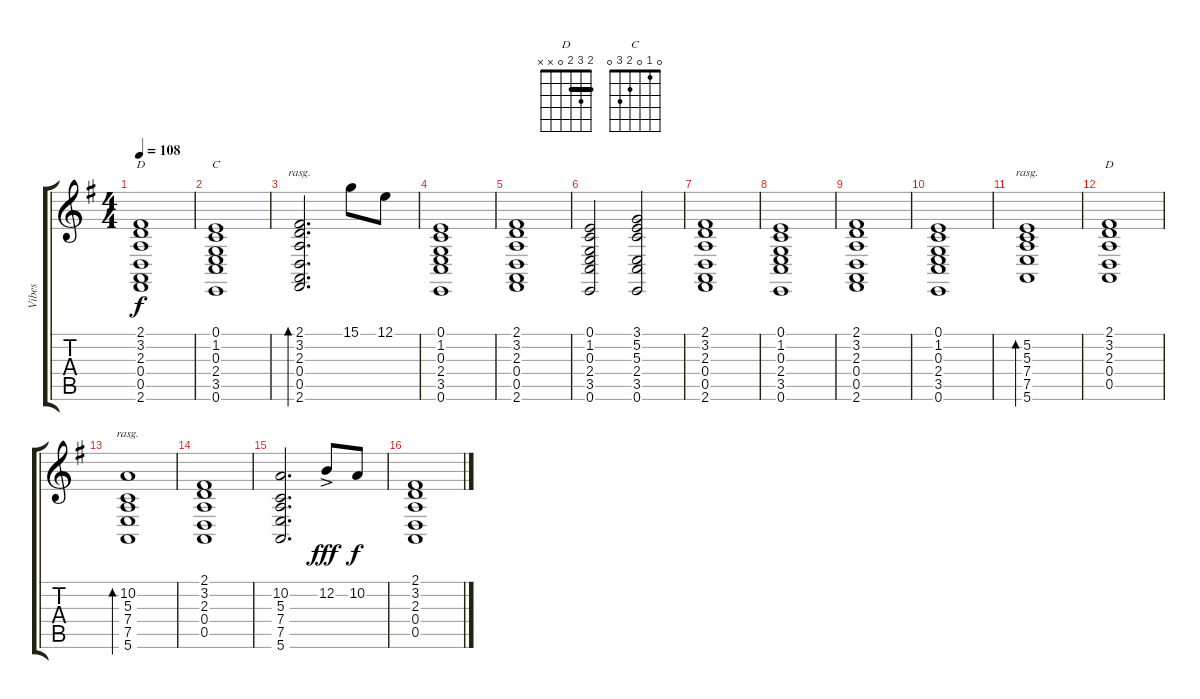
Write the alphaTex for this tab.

\track ("Vibes" "Vibes") {instrument vibraphone}
\staff {score tabs}
\tuning (E4 B3 G3 D3 A2 E2) {hide}
\chord ("D" 2 3 2 0 0 2) {barre 2}
\chord ("C" 0 1 0 2 3 0)
\chord ("D" 2 3 2 0 x x) {barre 2}
\ts (4 4)
\tempo 108
\clef g2
\ks g
(2.1 3.2 2.3 0.4 0.5 2.6).1{ch "D" dy f} |
(0.1 1.2 0.3 2.4 3.5 0.6).1{ch "C"} |
(2.1 3.2 2.3 0.4 0.5 2.6).2{d bd 120 rasg ii} 15.1.8 12.1.8 |
(0.1 1.2 0.3 2.4 3.5 0.6).1 |
(2.1 3.2 2.3 0.4 0.5 2.6).1 |
(0.1 1.2 0.3 2.4 3.5 0.6).2 (3.1 5.2 5.3 2.4 3.5 0.6).2 |
(2.1 3.2 2.3 0.4 0.5 2.6).1 |
(0.1 1.2 0.3 2.4 3.5 0.6).1 |
(2.1 3.2 2.3 0.4 0.5 2.6).1 |
(0.1 1.2 0.3 2.4 3.5 0.6).1 |
(5.2 5.3 7.4 7.5 5.6).1{bd 120 rasg ii} |
(2.1 3.2 2.3 0.4 0.5).1{ch "D"} |
(10.2 5.3 7.4 7.5 5.6).1{bd 480 rasg ii} |
(2.1 3.2 2.3 0.4 0.5).1 |
(10.2 5.3 7.4 7.5 5.6).2{d} 12.2{ac}.8{dy fff} 10.2.8{dy f} |
(2.1 3.2 2.3 0.4 0.5).1
